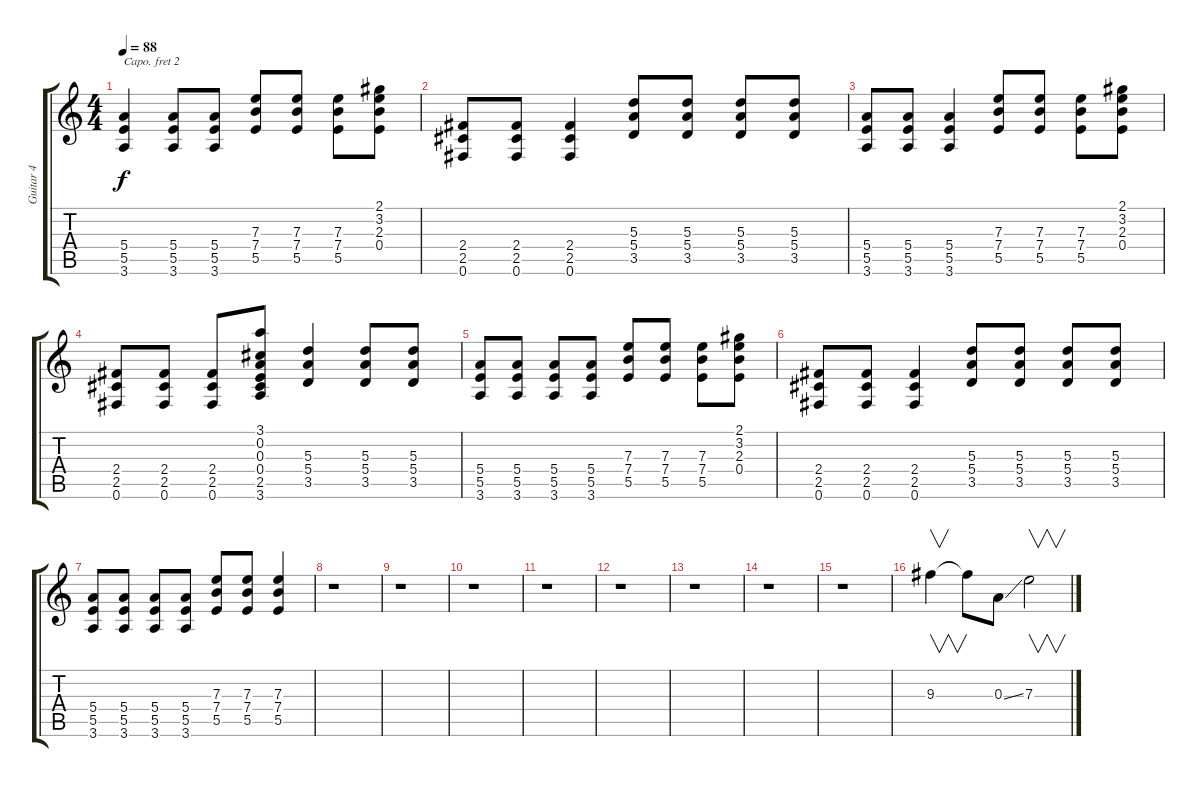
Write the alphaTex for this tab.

\track ("Guitar 4 " "Guitar 4 ") {instrument distortionguitar}
\staff {score tabs}
\capo 2
\tuning (E4 B3 G3 D3 A2 E2) {hide}
\ts (4 4)
\tempo 88
\clef g2
\ks c
(5.4 5.5 3.6).4{dy f} (5.4 5.5 3.6).8 (5.4 5.5 3.6).8 (7.3 7.4 5.5).8 (7.3 7.4 5.5).8 (7.3 7.4 5.5).8 (2.1 3.2 2.3 0.4).8 |
(2.4 2.5 0.6).8 (2.4 2.5 0.6).8 (2.4 2.5 0.6).4 (5.3 5.4 3.5).8 (5.3 5.4 3.5).8 (5.3 5.4 3.5).8 (5.3 5.4 3.5).8 |
(5.4 5.5 3.6).8 (5.4 5.5 3.6).8 (5.4 5.5 3.6).4 (7.3 7.4 5.5).8 (7.3 7.4 5.5).8 (7.3 7.4 5.5).8 (2.1 3.2 2.3 0.4).8 |
(2.4 2.5 0.6).8 (2.4 2.5 0.6).8 (2.4 2.5 0.6).8 (3.1 0.2 0.3 0.4 2.5 3.6).8 (5.3 5.4 3.5).4 (5.3 5.4 3.5).8 (5.3 5.4 3.5).8 |
(5.4 5.5 3.6).8 (5.4 5.5 3.6).8 (5.4 5.5 3.6).8 (5.4 5.5 3.6).8 (7.3 7.4 5.5).8 (7.3 7.4 5.5).8 (7.3 7.4 5.5).8 (2.1 3.2 2.3 0.4).8 |
(2.4 2.5 0.6).8 (2.4 2.5 0.6).8 (2.4 2.5 0.6).4 (5.3 5.4 3.5).8 (5.3 5.4 3.5).8 (5.3 5.4 3.5).8 (5.3 5.4 3.5).8 |
(5.4 5.5 3.6).8 (5.4 5.5 3.6).8 (5.4 5.5 3.6).8 (5.4 5.5 3.6).8 (7.3 7.4 5.5).8 (7.3 7.4 5.5).8 (7.3 7.4 5.5).4 |
r.1 |
r.1 |
r.1 |
r.1 |
r.1 |
r.1 |
r.1 |
r.1 |
9.3.4{v} 9.3{t}.8 0.3{ss}.8 7.3.2{v}
